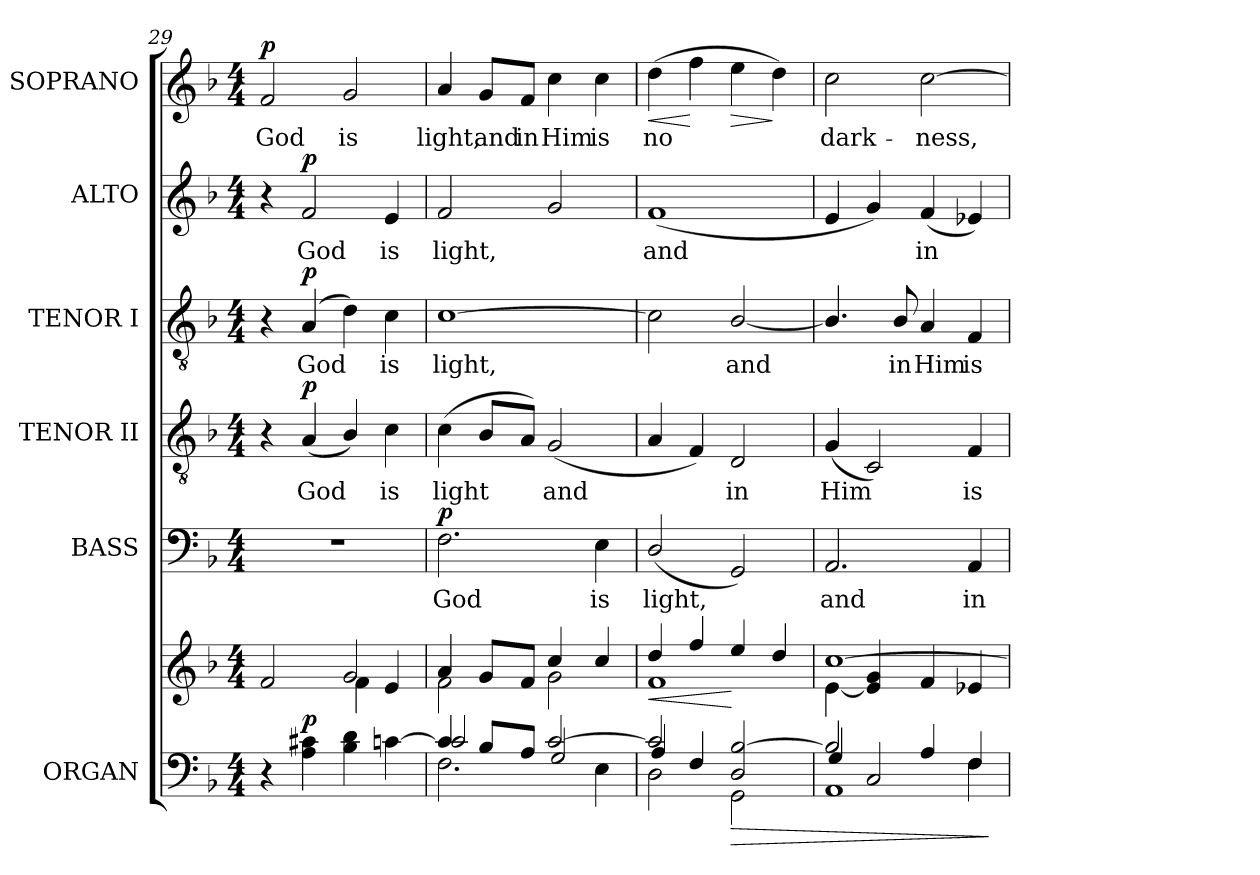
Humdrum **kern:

**kern	**kern	**dynam	**kern	**text	**dynam	**kern	**text	**dynam	**kern	**text	**dynam	**kern	**text	**dynam	**kern	**text	**dynam
*part6	*part6	*part6	*part5	*part5	*part5	*part4	*part4	*part4	*part3	*part3	*part3	*part2	*part2	*part2	*part1	*part1	*part1
*staff7	*staff6	*staff6/7	*staff5	*staff5	*staff5	*staff4	*staff4	*staff4	*staff3	*staff3	*staff3	*staff2	*staff2	*staff2	*staff1	*staff1	*staff1
*I"ORGAN	*	*	*I"BASS	*	*	*I"TENOR II	*	*	*I"TENOR I	*	*	*I"ALTO	*	*	*I"SOPRANO	*	*
*I'Org.	*	*	*I'B.	*	*	*I'T.	*	*	*I'T.	*	*	*I'A.	*	*	*I'S.	*	*
*clefF4	*clefG2	*	*clefF4	*	*	*clefGv2	*	*	*clefGv2	*	*	*clefG2	*	*	*clefG2	*	*
*	*	*	*	*	*	*ITrd7c12	*	*	*ITrd7c12	*	*	*	*	*	*	*	*
*k[b-]	*k[b-]	*	*k[b-]	*	*	*k[b-]	*	*	*k[b-]	*	*	*k[b-]	*	*	*k[b-]	*	*
*F:	*F:	*	*F:	*	*	*F:	*	*	*F:	*	*	*F:	*	*	*F:	*	*
*M4/4	*M4/4	*	*M4/4	*	*	*M4/4	*	*	*M4/4	*	*	*M4/4	*	*	*M4/4	*	*
*MM69	*MM69	*	*MM69	*	*	*MM69	*	*	*MM69	*	*	*MM69	*	*	*MM69	*	*
=29	=29	=29	=29	=29	=29	=29	=29	=29	=29	=29	=29	=29	=29	=29	=29	=29	=29
*	*^	*	*	*	*	*	*	*	*	*	*	*	*	*	*	*	*
!	!	!	!	!	!	!	!	!	!	!	!	!	!	!	!	!	!LO:LY:b:color=#000000	!
4r	2fi/	2ryy	.	1r	.	.	4r	.	.	4r	.	.	4r	.	.	2fi/	God	p
!	!	!	!	!	!	!	!	!LO:LY:b:color=#000000	!	!	!	!	!	!	!	!	!	!
!	!	!	!	!	!	!	!	!	!	!	!LO:LY:b:color=#000000	!	!	!	!	!	!	!
!	!	!	!	!	!	!	!	!	!	!	!	!	!	!LO:LY:b:color=#000000	!	!	!	!
4Ai\ 4c#Xi	.	.	p	.	.	.	(4AAi/	God	p	(4AAi/	God	p	2fi/	God	p	.	.	.
!	!	!	!	!	!	!	!	!	!	!	!	!	!	!	!	!	!LO:LY:b:color=#000000	!
4B-i\ 4di	2gi/	4fi\	.	.	.	.	4BB-i/)	.	.	4Di\)	.	.	.	.	.	2gi/	is	.
!	!	!	!	!	!	!	!	!LO:LY:b:color=#000000	!	!	!	!	!	!	!	!	!	!
!	!	!	!	!	!	!	!	!	!	!	!LO:LY:b:color=#000000	!	!	!	!	!	!	!
!	!	!	!	!	!	!	!	!	!	!	!	!	!	!LO:LY:b:color=#000000	!	!	!	!
[4cni\	.	4ei/	.	.	.	.	4Ci\	is	.	4Ci\	is	.	4ei/	is	.	.	.	.
=30	=30	=30	=30	=30	=30	=30	=30	=30	=30	=30	=30	=30	=30	=30	=30	=30	=30	=30
*^	*	*	*	*	*	*	*	*	*	*	*	*	*	*	*	*	*	*
*	*^	*	*	*	*	*	*	*	*	*	*	*	*	*	*	*	*	*	*
!	!	!	!	!	!	!	!LO:LY:b:color=#000000	!	!	!	!	!	!	!	!	!	!	!	!	!
!	!	!	!	!	!	!	!	!	!	!LO:LY:b:color=#000000	!	!	!	!	!	!	!	!	!	!
!	!	!	!	!	!	!	!	!	!	!	!	!	!LO:LY:b:color=#000000	!	!	!	!	!	!	!
!	!	!	!	!	!	!	!	!	!	!	!	!	!	!	!	!LO:LY:b:color=#000000	!	!	!	!
!	!	!	!	!	!	!	!	!	!	!	!	!	!	!	!	!	!	!	!LO:LY:b:color=#000000	!
4ci/]	2.Fi\	2ci/	4ai/	2fi\	.	2.Fi\	God	p	(4Ci\	light	.	[1Ci	light,	.	2fi/	light,	.	4ai/	light,	.
!	!	!	!	!	!	!	!	!	!	!	!	!	!	!	!	!	!	!	!LO:LY:b:color=#000000	!
8B-i/L	.	.	8gi/L	.	.	.	.	.	8BB-i/L	.	.	.	.	.	.	.	.	8gi/L	and	.
!	!	!	!	!	!	!	!	!	!	!	!	!	!	!	!	!	!	!	!LO:LY:b:color=#000000	!
8Ai/J	.	.	8fi/J	.	.	.	.	.	8AAi/J)	.	.	.	.	.	.	.	.	8fi/J	in	.
!	!	!	!	!	!	!	!	!	!	!LO:LY:b:color=#000000	!	!	!	!	!	!	!	!	!	!
!	!	!	!	!	!	!	!	!	!	!	!	!	!	!	!	!	!	!	!LO:LY:b:color=#000000	!
[2ci/	.	2Gi/	4cci/	2gi\	.	.	.	.	(2GGi/	and	.	.	.	.	2gi/	.	.	4cci\	Him	.
!	!	!	!	!	!	!	!LO:LY:b:color=#000000	!	!	!	!	!	!	!	!	!	!	!	!	!
!	!	!	!	!	!	!	!	!	!	!	!	!	!	!	!	!	!	!	!LO:LY:b:color=#000000	!
.	4Ei\	.	4cci/	.	.	4Ei\	is	.	.	.	.	.	.	.	.	.	.	4cci\	is	.
=31	=31	=31	=31	=31	=31	=31	=31	=31	=31	=31	=31	=31	=31	=31	=31	=31	=31	=31	=31	=31
!	!	!	!	!	!LO:HP:b	!	!	!	!	!	!	!	!	!	!	!	!	!	!	!
!	!	!	!	!	!	!	!LO:LY:b:color=#000000	!	!	!	!	!	!	!	!	!	!	!	!	!
!	!	!	!	!	!	!	!	!	!	!	!	!	!	!	!	!LO:LY:b:color=#000000	!	!	!	!
!	!	!	!	!	!	!	!	!	!	!	!	!	!	!	!	!	!	!	!LO:LY:b:color=#000000	!LO:HP:b
2ci/]	2Di\	4Ai/	4ddi/	1fi	<	(2Di/	light,	.	4AAi/	.	.	2Ci\]	.	.	(1fi	and	.	(4ddi\	no	<
.	.	4Fi/	4ffi/	.	.	.	.	.	4FFi/)	.	.	.	.	.	.	.	.	4ffi\	.	[
!	!	!	!	!	!LO:HP:n=1:b=2	!	!	!	!	!	!	!	!	!	!	!	!	!	!	!
!	!	!	!	!	!	!	!	!	!	!LO:LY:b:color=#000000	!	!	!	!	!	!	!	!	!	!
!	!	!	!	!	!	!	!	!	!	!	!	!	!LO:LY:b:color=#000000	!	!	!	!	!	!	!LO:HP:b
2Di/ [2B-i	2GGi\	2ryy	4eei/	.	[ >	2GGi/)	.	.	2DDi/	in	.	[2BB-i/	and	.	.	.	.	4eei\	.	>
.	.	.	4ddi/	.	.	.	.	.	.	.	.	.	.	.	.	.	.	4ddi\)	.	]
=32	=32	=32	=32	=32	=32	=32	=32	=32	=32	=32	=32	=32	=32	=32	=32	=32	=32	=32	=32	=32
!	!	!	!	!	!	!	!LO:LY:b:color=#000000	!	!	!	!	!	!	!	!	!	!	!	!	!
!	!	!	!	!	!	!	!	!	!	!LO:LY:b:color=#000000	!	!	!	!	!	!	!	!	!	!
!	!	!	!	!	!	!	!	!	!	!	!	!	!	!	!	!	!	!	!LO:LY:b:color=#000000	!
2B-i/]	1AAi	4Gi/	[1cci	[4ei\	.	2.AAi/	and	.	(4GGi/	Him	.	4.BB-i/]	.	.	4ei/	.	.	2cci\	dark-	.
.	.	2Ci/	.	4ei/] 4gi	.	.	.	.	2CCi/)	.	.	.	.	.	4gi/)	.	.	.	.	.
!	!	!	!	!	!	!	!	!	!	!	!	!	!LO:LY:b:color=#000000	!	!	!	!	!	!	!
.	.	.	.	.	.	.	.	.	.	.	.	8BB-i/	in	.	.	.	.	.	.	.
!	!	!	!	!	!	!	!	!	!	!	!	!	!LO:LY:b:color=#000000	!	!	!	!	!	!	!
!	!	!	!	!	!	!	!	!	!	!	!	!	!	!	!	!LO:LY:b:color=#000000	!	!	!	!
!	!	!	!	!	!	!	!	!	!	!	!	!	!	!	!	!	!	!	!LO:LY:b:color=#000000	!
4Ai/	.	.	.	4fi/	.	.	.	.	.	.	.	4AAi/	Him	.	(4fi/	in	.	[2cci\	-ness,	.
!	!	!	!	!	!	!	!LO:LY:b:color=#000000	!	!	!	!	!	!	!	!	!	!	!	!	!
!	!	!	!	!	!	!	!	!	!	!LO:LY:b:color=#000000	!	!	!	!	!	!	!	!	!	!
!	!	!	!	!	!	!	!	!	!	!	!	!	!LO:LY:b:color=#000000	!	!	!	!	!	!	!
4Fi/	.	4Fi\	.	4e-Xi/	.	4AAi/	in	.	4FFi/	is	.	4FFi/	is	.	4e-Xi/)	.	.	.	.	.
*v	*v	*v	*	*	*	*	*	*	*	*	*	*	*	*	*	*	*	*	*	*
*	*v	*v	*	*	*	*	*	*	*	*	*	*	*	*	*	*	*	*
.	.	]	.	.	.	.	.	.	.	.	.	.	.	.	.	.	.
=	=	=	=	=	=	=	=	=	=	=	=	=	=	=	=	=	=
*-	*-	*-	*-	*-	*-	*-	*-	*-	*-	*-	*-	*-	*-	*-	*-	*-	*-
